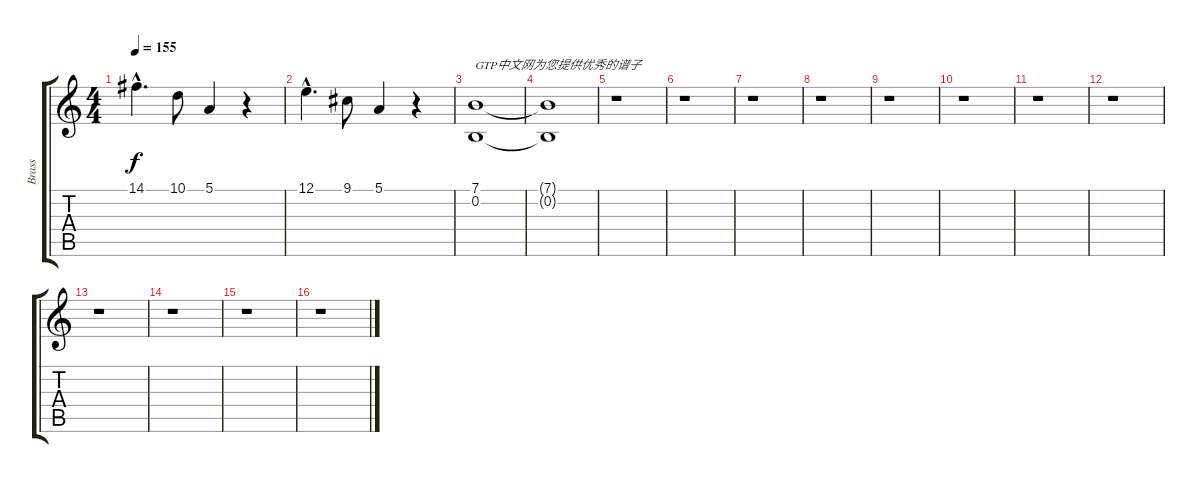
\track ("Brass" "Brass") {instrument brasssection}
\staff {score tabs}
\tuning (E4 B3 G3 D3 A2 E2) {hide}
\ts (4 4)
\tempo 155
\clef g2
\ks c
14.1{hac}.4{d dy f instrument brasssection} 10.1.8 5.1.4 r.4 |
12.1{hac}.4{d} 9.1.8 5.1.4 r.4 |
(7.1 0.2).1{txt "GTP中文网为您提供优秀的谱子"} |
(7.1{t} 0.2{t}).1 |
r.1 |
r.1 |
r.1 |
r.1 |
r.1 |
r.1 |
r.1 |
r.1 |
r.1 |
r.1 |
r.1 |
r.1
